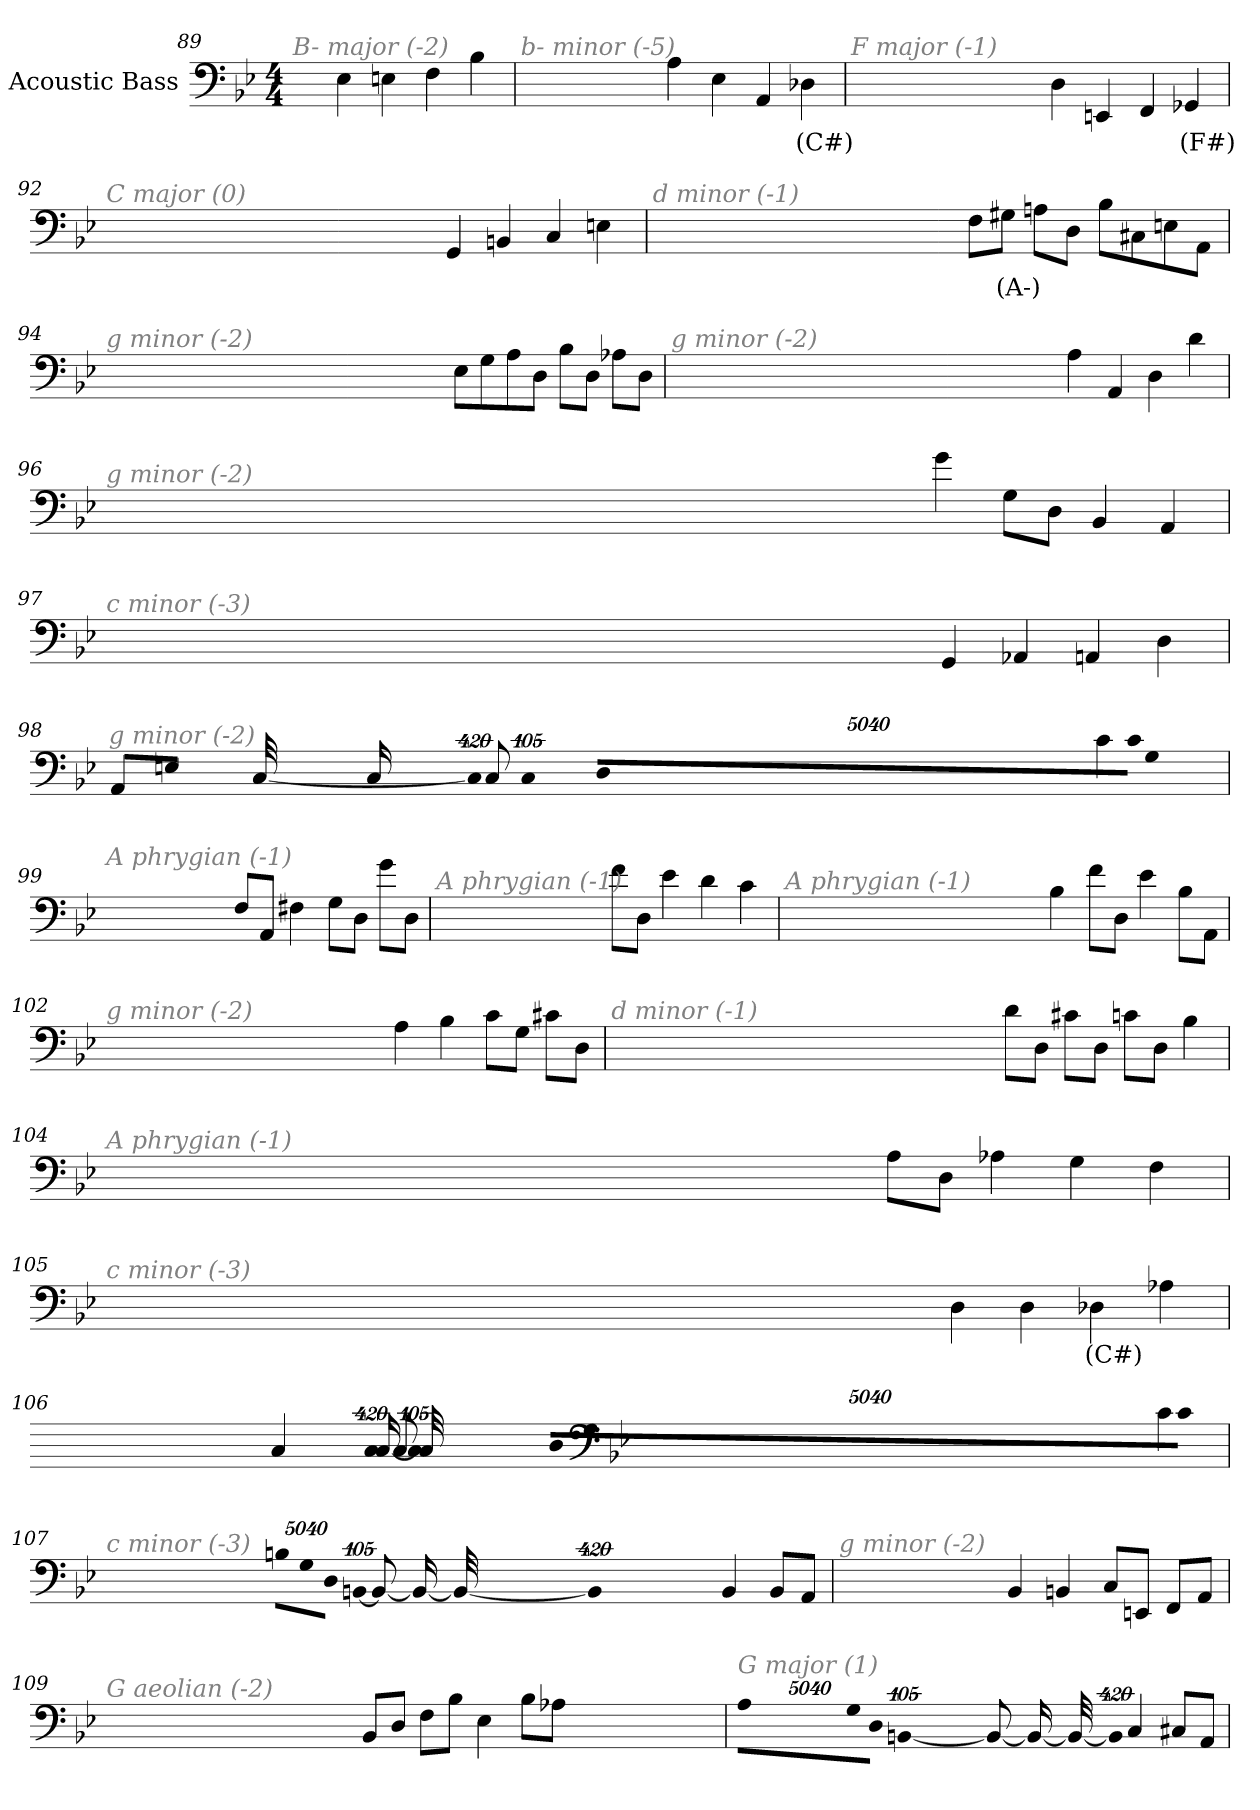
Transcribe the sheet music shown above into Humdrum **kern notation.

**kern	**text
*part1	*part1
*staff1	*staff1
*I"Acoustic Bass	*
*clefF4	*
*ITrd7c12	*
*k[b-e-]	*
*B-:	*
*M4/4	*
=89	=89
!LO:TX:i:color=#808080:t=B- major (-2)	!
4EE-	.
4EEn	.
4FF	.
4BB-	.
=90	=90
!LO:TX:i:color=#808080:t=b- minor (-5)	!
4AA	.
4EE-	.
4AAA	.
4DD-Xi	(C#)
=91	=91
!LO:TX:i:color=#808080:t=F major (-1)	!
4DD	.
4EEEn	.
4FFF	.
4GGG-Xi	(F#)
=92	=92
!LO:TX:i:color=#808080:t=C major (0)	!
4GGG	.
4BBBn	.
4CC	.
4EEn	.
=93	=93
!LO:TX:i:color=#808080:t=d minor (-1)	!
8FFL	.
8GG#XiJ	(A-)
8AAnL	.
8DDJ	.
8BB-L	.
8CC#X	.
8EEn	.
8AAAJ	.
=94	=94
!LO:TX:i:color=#808080:t=g minor (-2)	!
8EE-L	.
8GG	.
8AA	.
8DDJ	.
8BB-L	.
8DDJ	.
8AA-XL	.
8DDJ	.
=95	=95
!LO:TX:i:color=#808080:t=g minor (-2)	!
4AA	.
4AAA	.
4DD	.
4D	.
=96	=96
!LO:TX:i:color=#808080:t=g minor (-2)	!
4G	.
8GGL	.
8DDJ	.
4BBB-	.
4AAA	.
=97	=97
!LO:TX:i:color=#808080:t=c minor (-3)	!
4GGG	.
4AAA-X	.
4AAAn	.
4DD	.
=98	=98
!LO:TX:i:color=#808080:t=g minor (-2)	!
4C	.
!LO:N:vis=8	!
40320%3347CL	.
!LO:N:vis=8	!
40320%3347GG	.
!LO:N:vis=8	!
40320%3347DDJ	.
!LO:N:vis=1024	!
[13440%13CC	.
8CC_	.
16CC_	.
32CC_	.
!LO:N:vis=1024%31	!
13440%407CC]	.
8EEnL	.
8AAAJ	.
=99	=99
!LO:TX:i:color=#808080:t=A phrygian (-1)	!
8FFL	.
8AAAJ	.
4FF#X	.
8GGL	.
8DDJ	.
8GL	.
8DDJ	.
=100	=100
!LO:TX:i:color=#808080:t=A phrygian (-1)	!
8FL	.
8DDJ	.
4E-	.
4D	.
4C	.
=101	=101
!LO:TX:i:color=#808080:t=A phrygian (-1)	!
4BB-	.
8FL	.
8DDJ	.
4E-	.
8BB-L	.
8AAAJ	.
=102	=102
!LO:TX:i:color=#808080:t=g minor (-2)	!
4AA	.
4BB-	.
8CL	.
8GGJ	.
8C#XL	.
8DDJ	.
=103	=103
!LO:TX:i:color=#808080:t=d minor (-1)	!
8DL	.
8DDJ	.
8C#XL	.
8DDJ	.
8CnL	.
8DDJ	.
4BB-	.
=104	=104
!LO:TX:i:color=#808080:t=A phrygian (-1)	!
8AAL	.
8DDJ	.
4AA-X	.
4GG	.
4FF	.
=105	=105
!LO:TX:i:color=#808080:t=c minor (-3)	!
4DD	.
4DD	.
4DD-Xi	(C#)
4AA-X	.
=106	=106
!LO:TX:i:color=#808080:t=c minor (-3)	!
4C	.
!LO:N:vis=8	!
40320%3347CL	.
!LO:N:vis=8	!
40320%3347GG	.
!LO:N:vis=8	!
40320%3347DDJ	.
!LO:N:vis=1024	!
[13440%13CC	.
8CC_	.
16CC_	.
32CC_	.
!LO:N:vis=1024%31	!
13440%407CC]	.
4CC	.
=107	=107
!LO:TX:i:color=#808080:t=c minor (-3)	!
!LO:N:vis=8	!
40320%3347BBnL	.
!LO:N:vis=8	!
40320%3347GG	.
!LO:N:vis=8	!
40320%3347DDJ	.
!LO:N:vis=1024	!
[13440%13BBBn	.
8BBB_	.
16BBB_	.
32BBB_	.
!LO:N:vis=1024%31	!
13440%407BBB]	.
4BBB	.
8BBBL	.
8AAAJ	.
=108	=108
!LO:TX:i:color=#808080:t=g minor (-2)	!
4BBB-	.
4BBBn	.
8CCL	.
8EEEnJ	.
8FFFL	.
8AAAJ	.
=109	=109
!LO:TX:i:color=#808080:t=G aeolian (-2)	!
8BBB-L	.
8DDJ	.
8FFL	.
8BB-J	.
4EE-	.
8BB-L	.
8AA-XJ	.
=110	=110
!LO:TX:i:color=#808080:t=G major (1)	!
!LO:N:vis=8	!
40320%3347AAL	.
!LO:N:vis=8	!
40320%3347GG	.
!LO:N:vis=8	!
40320%3347DDJ	.
!LO:N:vis=1024	!
[13440%13BBBn	.
8BBB_	.
16BBB_	.
32BBB_	.
!LO:N:vis=1024%31	!
13440%407BBB]	.
4CC	.
8CC#XL	.
8AAAJ	.
=	=
*-	*-
